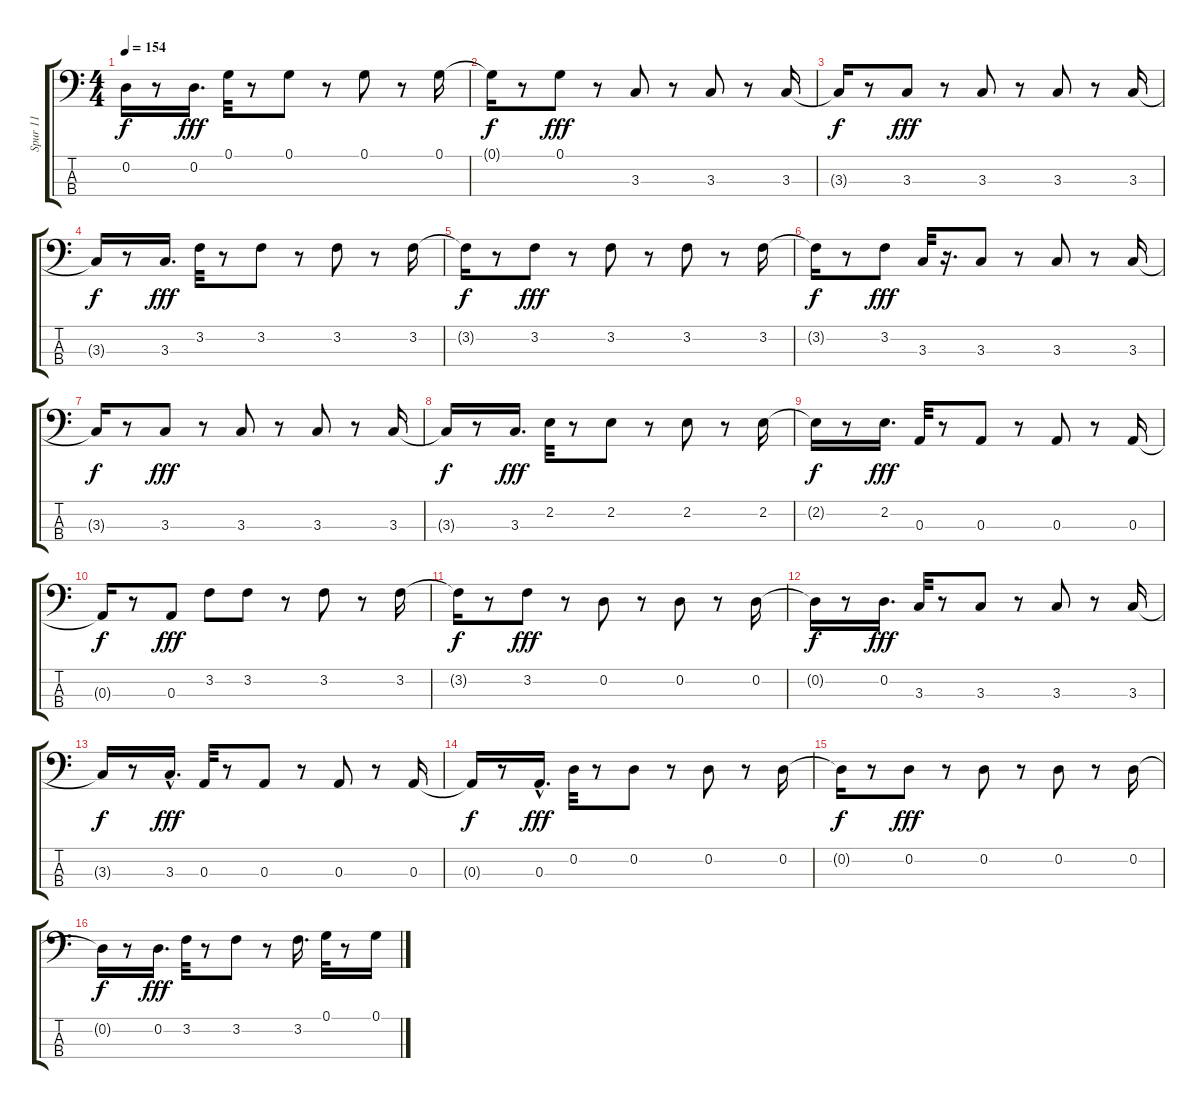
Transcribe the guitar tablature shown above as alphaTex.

\track ("Spur 11" "Spur 11") {instrument synthbass2}
\staff {score tabs}
\tuning (G2 D2 A1 E1) {hide}
\ts (4 4)
\tempo 154
\clef f4
\ks c
0.2{t}.16{dy f} r.8 0.2.16{d dy fff} 0.1.32 r.8 0.1.8 r.8 0.1.8 r.8 0.1.16 |
0.1{t}.16{dy f} r.8 0.1.8{dy fff} r.8 3.3.8 r.8 3.3.8 r.8 3.3.16 |
3.3{t}.16{dy f} r.8 3.3.8{dy fff} r.8 3.3.8 r.8 3.3.8 r.8 3.3.16 |
3.3{t}.16{dy f} r.8 3.3.16{d dy fff} 3.2.32 r.8 3.2.8 r.8 3.2.8 r.8 3.2.16 |
3.2{t}.16{dy f} r.8 3.2.8{dy fff} r.8 3.2.8 r.8 3.2.8 r.8 3.2.16 |
3.2{t}.16{dy f} r.8 3.2.8{dy fff} 3.3.32 r.16{d} 3.3.8 r.8 3.3.8 r.8 3.3.16 |
3.3{t}.16{dy f} r.8 3.3.8{dy fff} r.8 3.3.8 r.8 3.3.8 r.8 3.3.16 |
3.3{t}.16{dy f} r.8 3.3.16{d dy fff} 2.2.32 r.8 2.2.8 r.8 2.2.8 r.8 2.2.16 |
2.2{t}.16{dy f} r.8 2.2.16{d dy fff} 0.3.32 r.8 0.3.8 r.8 0.3.8 r.8 0.3.16 |
0.3{t}.16{dy f} r.8 0.3.8{dy fff} 3.2.8 3.2.8 r.8 3.2.8 r.8 3.2.16 |
3.2{t}.16{dy f} r.8 3.2.8{dy fff} r.8 0.2.8 r.8 0.2.8 r.8 0.2.16 |
0.2{t}.16{dy f} r.8 0.2.16{d dy fff} 3.3.32 r.8 3.3.8 r.8 3.3.8 r.8 3.3.16 |
3.3{t}.16{dy f} r.8 3.3{hac}.16{d dy fff} 0.3.32 r.8 0.3.8 r.8 0.3.8 r.8 0.3.16 |
0.3{t}.16{dy f} r.8 0.3{hac}.16{d dy fff} 0.2.32 r.8 0.2.8 r.8 0.2.8 r.8 0.2.16 |
0.2{t}.16{dy f} r.8 0.2.8{dy fff} r.8 0.2.8 r.8 0.2.8 r.8 0.2.16 |
0.2{t}.16{dy f} r.8 0.2.16{d dy fff} 3.2.32 r.8 3.2.8 r.8 3.2.16{d} 0.1.32 r.8 0.1.16
